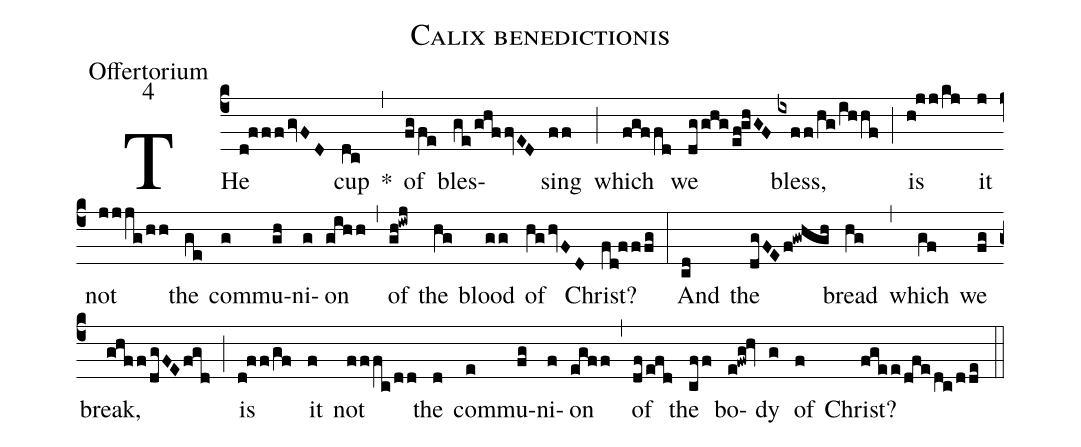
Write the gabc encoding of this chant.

name:Calix benedictionis;
office-part:Offertorium;
mode:4;
%%
(c4) THe(d!fff/gvFD) cup(dc) *(,) of(fg/fe) bles(ge/ghffvED)sing(ff) (;) which(fgffd) we(dgghg/ef!ghGF) bless,(ixff/hg/ihhf) (;) is(h!jj/kj) it(j) not(jjjg/hh) the(ge) com(g)mu(gh)ni(g)on(gihh) (,) of(gh!iwj) the(hg) blood(gg) of(hg/hvFD) Christ?(fd!fffg) (:) And(cd) the(dgFE/f!gwhgh) bread(hg) (,) which(gf) we(fg) break,(ghff/dgFE/fgd) (;) is(d!ff/gf) it(f) not(fffc/dd) the(d) com(e)mu(fg)ni(f)on(egff) (,) of(df/efd) the(cff) bo(e!fwg!hv)dy(g) of(f) Christ?(fgee/dfe/dc/dde) (::)
